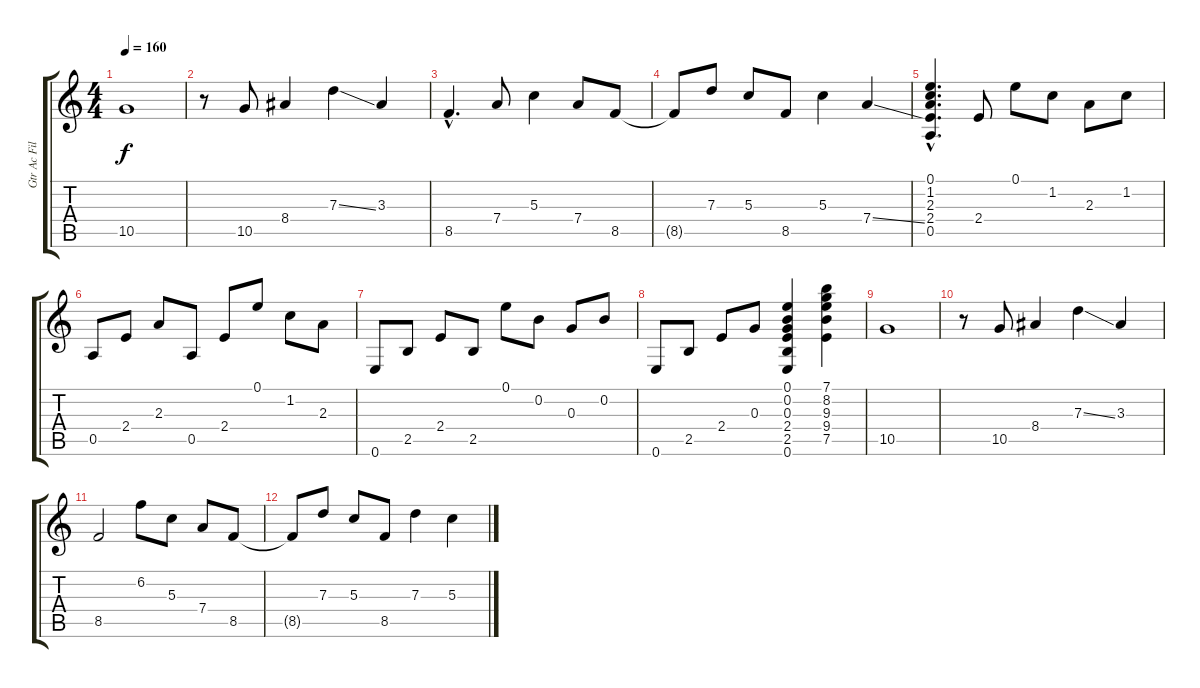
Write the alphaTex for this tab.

\track ("Gtr Ac Fill" "Gtr Ac Fil") {instrument acousticguitarsteel}
\staff {score tabs}
\tuning (E4 B3 G3 D3 A2 E2) {hide}
\ts (4 4)
\tempo 160
\clef g2
\ks c
10.5.1{dy f} |
r.8 10.5.8 8.4.4 7.3{ss}.4 3.3.4 |
8.5{hac}.4{d} 7.4.8 5.3.4 7.4.8 8.5.8 |
8.5{t}.8 7.3.8 5.3.8 8.5.8 5.3.4 7.4{ss}.4 |
(0.1{hac} 1.2{hac} 2.3{hac} 2.4{hac} 0.5{hac}).4{d} 2.4.8 0.1.8 1.2.8 2.3.8 1.2.8 |
0.5.8 2.4.8 2.3.8 0.5.8 2.4.8 0.1.8 1.2.8 2.3.8 |
0.6.8 2.5.8 2.4.8 2.5.8 0.1.8 0.2.8 0.3.8 0.2.8 |
0.6.8 2.5.8 2.4.8 0.3.8 (0.1 0.2 0.3 2.4 2.5 0.6).4 (7.1 8.2 9.3 9.4 7.5).4 |
10.5.1 |
r.8 10.5.8 8.4.4 7.3{ss}.4 3.3.4 |
8.5.2 6.2.8 5.3.8 7.4.8 8.5.8 |
8.5{t}.8 7.3.8 5.3.8 8.5.8 7.3.4 5.3.4
